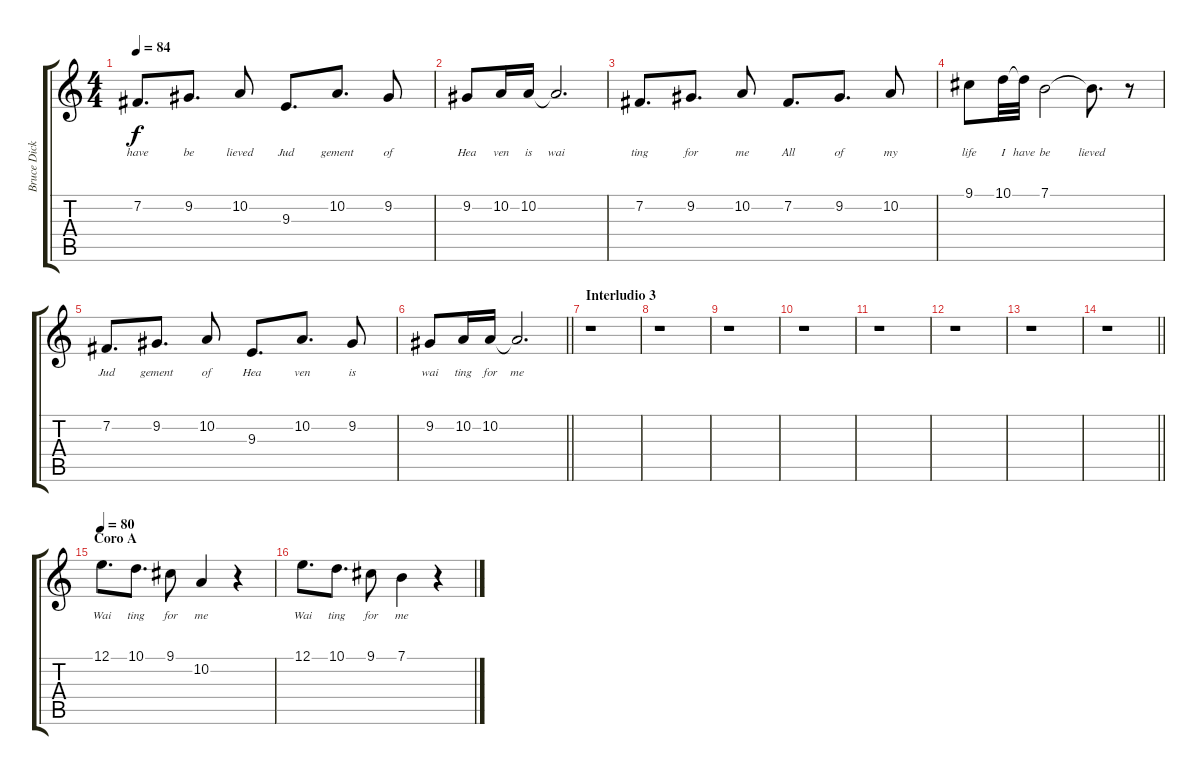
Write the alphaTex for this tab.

\track ("Bruce Dickinson" "Bruce Dick") {instrument lead2sawtooth}
\staff {score tabs}
\tuning (E4 B3 G3 D3 A2 E2) {hide}
\ts (4 4)
\tempo 84
\clef g2
\ks c
7.2.8{d lyrics (0 "have") lyrics (1 "") lyrics (2 "") lyrics (3 "") lyrics (4 "") dy f} 9.2.8{d lyrics (0 "be") lyrics (1 "") lyrics (2 "") lyrics (3 "") lyrics (4 "")} 10.2.8{lyrics (0 "lieved") lyrics (1 "") lyrics (2 "") lyrics (3 "") lyrics (4 "")} 9.3.8{d lyrics (0 "Jud") lyrics (1 "") lyrics (2 "") lyrics (3 "") lyrics (4 "")} 10.2.8{d lyrics (0 "gement") lyrics (1 "") lyrics (2 "") lyrics (3 "") lyrics (4 "")} 9.2.8{lyrics (0 "of") lyrics (1 "") lyrics (2 "") lyrics (3 "") lyrics (4 "")} |
9.2.8{lyrics (0 "Hea") lyrics (1 "") lyrics (2 "") lyrics (3 "") lyrics (4 "")} 10.2.16{lyrics (0 "ven") lyrics (1 "") lyrics (2 "") lyrics (3 "") lyrics (4 "")} 10.2.16{lyrics (0 "is") lyrics (1 "") lyrics (2 "") lyrics (3 "") lyrics (4 "")} 10.2{t}.2{d lyrics (0 "wai") lyrics (1 "") lyrics (2 "") lyrics (3 "") lyrics (4 "")} |
7.2.8{d lyrics (0 "ting") lyrics (1 "") lyrics (2 "") lyrics (3 "") lyrics (4 "")} 9.2.8{d lyrics (0 "for") lyrics (1 "") lyrics (2 "") lyrics (3 "") lyrics (4 "")} 10.2.8{lyrics (0 "me") lyrics (1 "") lyrics (2 "") lyrics (3 "") lyrics (4 "")} 7.2.8{d lyrics (0 "All") lyrics (1 "") lyrics (2 "") lyrics (3 "") lyrics (4 "")} 9.2.8{d lyrics (0 "of") lyrics (1 "") lyrics (2 "") lyrics (3 "") lyrics (4 "")} 10.2.8{lyrics (0 "my") lyrics (1 "") lyrics (2 "") lyrics (3 "") lyrics (4 "")} |
9.1.8{lyrics (0 "life") lyrics (1 "") lyrics (2 "") lyrics (3 "") lyrics (4 "")} 10.1.32{lyrics (0 "I") lyrics (1 "") lyrics (2 "") lyrics (3 "") lyrics (4 "")} 10.1{t}.32{lyrics (0 "have") lyrics (1 "") lyrics (2 "") lyrics (3 "") lyrics (4 "")} 7.1.2{lyrics (0 "be") lyrics (1 "") lyrics (2 "") lyrics (3 "") lyrics (4 "")} 7.1{t}.8{d lyrics (0 "lieved") lyrics (1 "") lyrics (2 "") lyrics (3 "") lyrics (4 "")} r.8 |
7.2.8{d lyrics (0 "Jud") lyrics (1 "") lyrics (2 "") lyrics (3 "") lyrics (4 "")} 9.2.8{d lyrics (0 "gement") lyrics (1 "") lyrics (2 "") lyrics (3 "") lyrics (4 "")} 10.2.8{lyrics (0 "of") lyrics (1 "") lyrics (2 "") lyrics (3 "") lyrics (4 "")} 9.3.8{d lyrics (0 "Hea") lyrics (1 "") lyrics (2 "") lyrics (3 "") lyrics (4 "")} 10.2.8{d lyrics (0 "ven") lyrics (1 "") lyrics (2 "") lyrics (3 "") lyrics (4 "")} 9.2.8{lyrics (0 "is") lyrics (1 "") lyrics (2 "") lyrics (3 "") lyrics (4 "")} |
\barLineRight lightlight
9.2.8{lyrics (0 "wai") lyrics (1 "") lyrics (2 "") lyrics (3 "") lyrics (4 "")} 10.2.16{lyrics (0 "ting") lyrics (1 "") lyrics (2 "") lyrics (3 "") lyrics (4 "")} 10.2.16{lyrics (0 "for") lyrics (1 "") lyrics (2 "") lyrics (3 "") lyrics (4 "")} 10.2{t}.2{d lyrics (0 "me") lyrics (1 "") lyrics (2 "") lyrics (3 "") lyrics (4 "")} |
\section ("" "Interludio 3")
r.1 |
r.1 |
r.1 |
r.1 |
r.1 |
r.1 |
r.1 |
\barLineRight lightlight
r.1 |
\section ("" "Coro A")
\tempo 80
12.1.8{d lyrics (0 "Wai") lyrics (1 "") lyrics (2 "") lyrics (3 "") lyrics (4 "")} 10.1.8{d lyrics (0 "ting") lyrics (1 "") lyrics (2 "") lyrics (3 "") lyrics (4 "")} 9.1.8{lyrics (0 "for") lyrics (1 "") lyrics (2 "") lyrics (3 "") lyrics (4 "")} 10.2.4{lyrics (0 "me") lyrics (1 "") lyrics (2 "") lyrics (3 "") lyrics (4 "")} r.4 |
12.1.8{d lyrics (0 "Wai") lyrics (1 "") lyrics (2 "") lyrics (3 "") lyrics (4 "")} 10.1.8{d lyrics (0 "ting") lyrics (1 "") lyrics (2 "") lyrics (3 "") lyrics (4 "")} 9.1.8{lyrics (0 "for") lyrics (1 "") lyrics (2 "") lyrics (3 "") lyrics (4 "")} 7.1.4{lyrics (0 "me") lyrics (1 "") lyrics (2 "") lyrics (3 "") lyrics (4 "")} r.4
